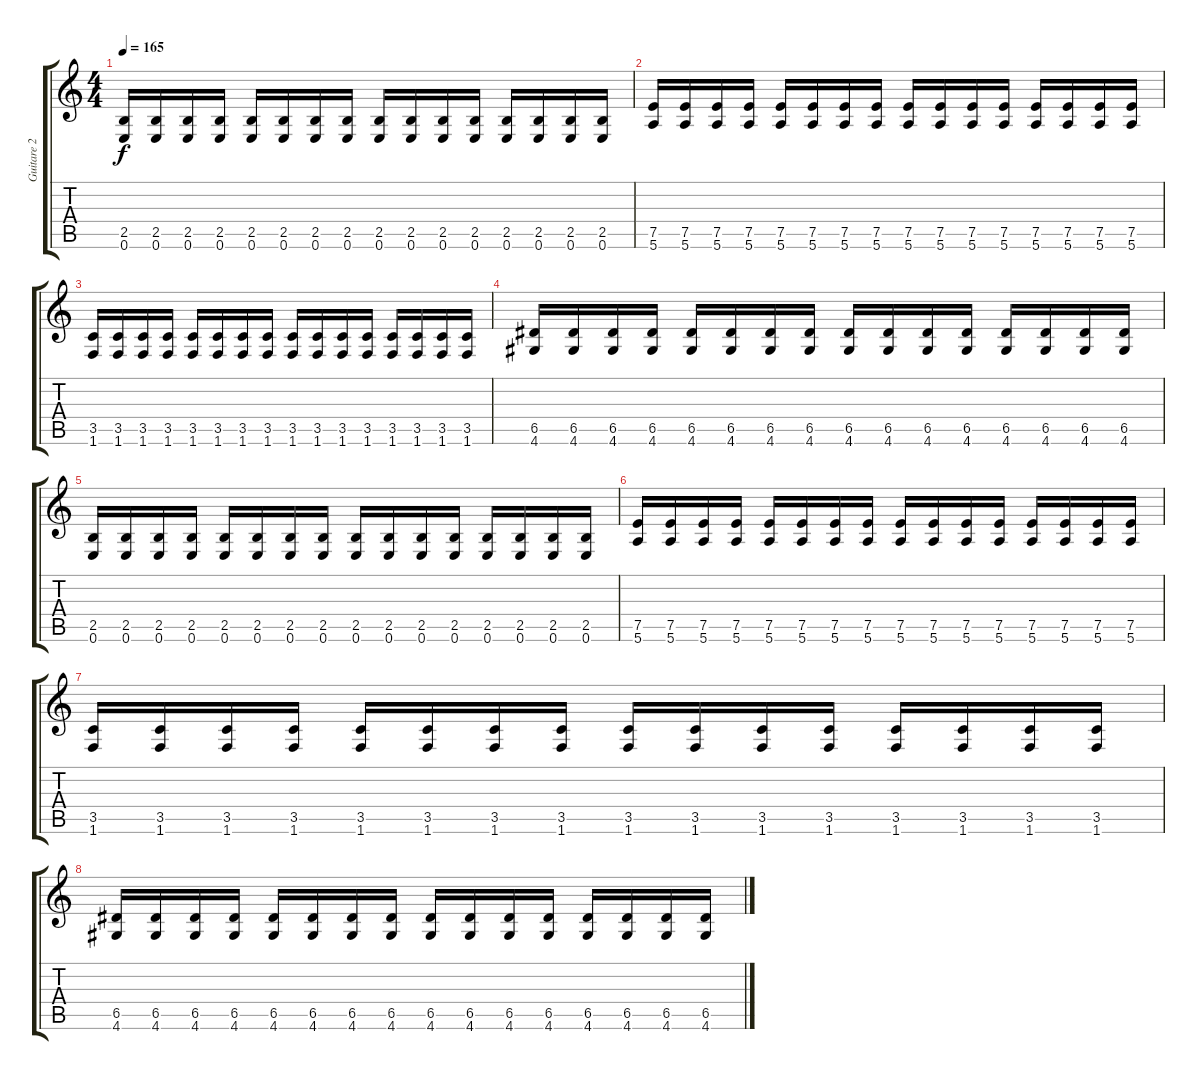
\track ("Guitare 2" "Guitare 2") {instrument distortionguitar}
\staff {score tabs}
\tuning (E4 B3 G3 D3 A2 E2) {hide}
\ts (4 4)
\tempo 165
\clef g2
\ks c
(2.5 0.6).16{dy f} (2.5 0.6).16 (2.5 0.6).16 (2.5 0.6).16 (2.5 0.6).16 (2.5 0.6).16 (2.5 0.6).16 (2.5 0.6).16 (2.5 0.6).16 (2.5 0.6).16 (2.5 0.6).16 (2.5 0.6).16 (2.5 0.6).16 (2.5 0.6).16 (2.5 0.6).16 (2.5 0.6).16 |
(7.5 5.6).16 (7.5 5.6).16 (7.5 5.6).16 (7.5 5.6).16 (7.5 5.6).16 (7.5 5.6).16 (7.5 5.6).16 (7.5 5.6).16 (7.5 5.6).16 (7.5 5.6).16 (7.5 5.6).16 (7.5 5.6).16 (7.5 5.6).16 (7.5 5.6).16 (7.5 5.6).16 (7.5 5.6).16 |
(3.5 1.6).16 (3.5 1.6).16 (3.5 1.6).16 (3.5 1.6).16 (3.5 1.6).16 (3.5 1.6).16 (3.5 1.6).16 (3.5 1.6).16 (3.5 1.6).16 (3.5 1.6).16 (3.5 1.6).16 (3.5 1.6).16 (3.5 1.6).16 (3.5 1.6).16 (3.5 1.6).16 (3.5 1.6).16 |
(6.5 4.6).16 (6.5 4.6).16 (6.5 4.6).16 (6.5 4.6).16 (6.5 4.6).16 (6.5 4.6).16 (6.5 4.6).16 (6.5 4.6).16 (6.5 4.6).16 (6.5 4.6).16 (6.5 4.6).16 (6.5 4.6).16 (6.5 4.6).16 (6.5 4.6).16 (6.5 4.6).16 (6.5 4.6).16 |
(2.5 0.6).16 (2.5 0.6).16 (2.5 0.6).16 (2.5 0.6).16 (2.5 0.6).16 (2.5 0.6).16 (2.5 0.6).16 (2.5 0.6).16 (2.5 0.6).16 (2.5 0.6).16 (2.5 0.6).16 (2.5 0.6).16 (2.5 0.6).16 (2.5 0.6).16 (2.5 0.6).16 (2.5 0.6).16 |
(7.5 5.6).16 (7.5 5.6).16 (7.5 5.6).16 (7.5 5.6).16 (7.5 5.6).16 (7.5 5.6).16 (7.5 5.6).16 (7.5 5.6).16 (7.5 5.6).16 (7.5 5.6).16 (7.5 5.6).16 (7.5 5.6).16 (7.5 5.6).16 (7.5 5.6).16 (7.5 5.6).16 (7.5 5.6).16 |
(3.5 1.6).16 (3.5 1.6).16 (3.5 1.6).16 (3.5 1.6).16 (3.5 1.6).16 (3.5 1.6).16 (3.5 1.6).16 (3.5 1.6).16 (3.5 1.6).16 (3.5 1.6).16 (3.5 1.6).16 (3.5 1.6).16 (3.5 1.6).16 (3.5 1.6).16 (3.5 1.6).16 (3.5 1.6).16 |
(6.5 4.6).16 (6.5 4.6).16 (6.5 4.6).16 (6.5 4.6).16 (6.5 4.6).16 (6.5 4.6).16 (6.5 4.6).16 (6.5 4.6).16 (6.5 4.6).16 (6.5 4.6).16 (6.5 4.6).16 (6.5 4.6).16 (6.5 4.6).16 (6.5 4.6).16 (6.5 4.6).16 (6.5 4.6).16
